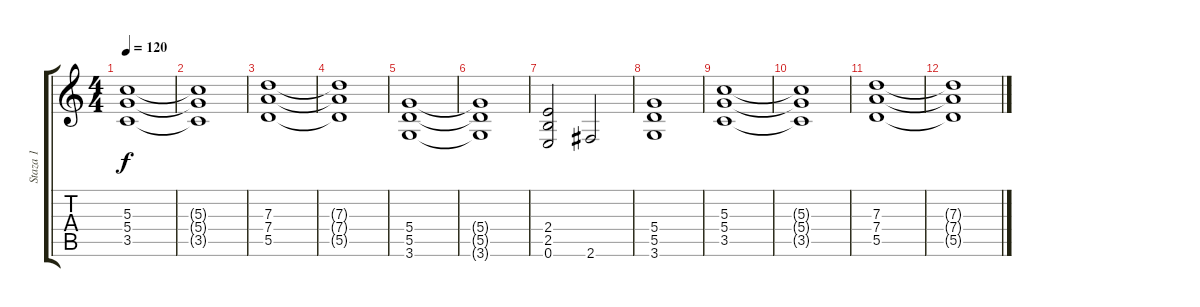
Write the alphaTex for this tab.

\track ("Staza 1" "Staza 1") {instrument distortionguitar}
\staff {score tabs}
\tuning (E4 B3 G3 D3 A2 E2) {hide}
\ts (4 4)
\tempo 120
\clef g2
\ks c
(5.3 5.4 3.5).1{dy f} |
(5.3{t} 5.4{t} 3.5{t}).1 |
(7.3 7.4 5.5).1 |
(7.3{t} 7.4{t} 5.5{t}).1 |
(5.4 5.5 3.6).1{volume 8} |
(5.4{t} 5.5{t} 3.6{t}).1 |
(2.4 2.5 0.6).2 2.6.2 |
(5.4 5.5 3.6).1 |
(5.3 5.4 3.5).1 |
(5.3{t} 5.4{t} 3.5{t}).1 |
(7.3 7.4 5.5).1 |
(7.3{t} 7.4{t} 5.5{t}).1
